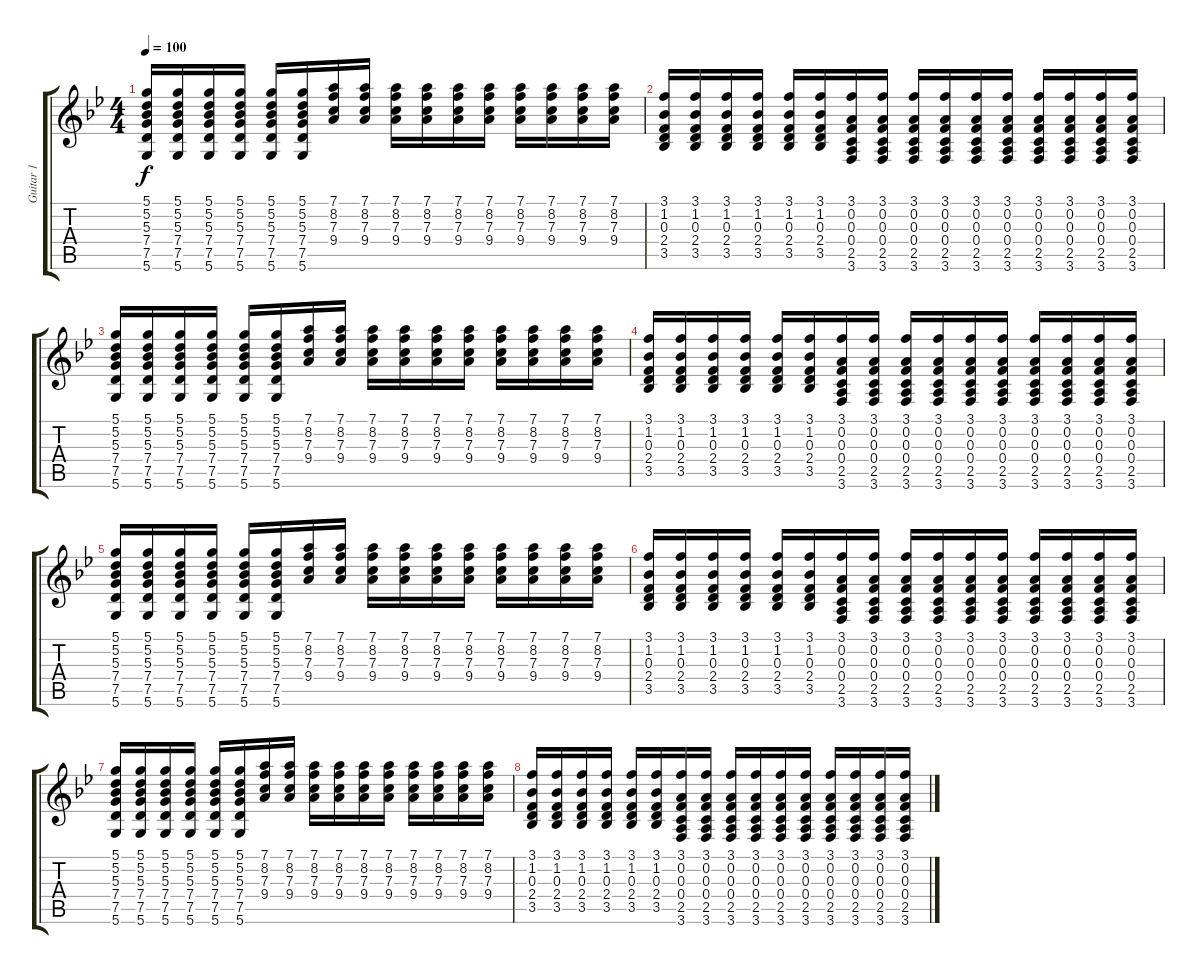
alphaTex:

\track ("Guitar 1" "Guitar 1") {instrument acousticguitarnylon}
\staff {score tabs}
\tuning (D4 A3 F3 C3 G2 D2) {hide}
\ts (4 4)
\tempo 100
\clef g2
\ks bb
(5.1 5.2 5.3 7.4 7.5 5.6).16{dy f} (5.1 5.2 5.3 7.4 7.5 5.6).16 (5.1 5.2 5.3 7.4 7.5 5.6).16 (5.1 5.2 5.3 7.4 7.5 5.6).16 (5.1 5.2 5.3 7.4 7.5 5.6).16 (5.1 5.2 5.3 7.4 7.5 5.6).16 (7.1 8.2 7.3 9.4).16 (7.1 8.2 7.3 9.4).16 (7.1 8.2 7.3 9.4).16 (7.1 8.2 7.3 9.4).16 (7.1 8.2 7.3 9.4).16 (7.1 8.2 7.3 9.4).16 (7.1 8.2 7.3 9.4).16 (7.1 8.2 7.3 9.4).16 (7.1 8.2 7.3 9.4).16 (7.1 8.2 7.3 9.4).16 |
(3.1 1.2 0.3 2.4 3.5).16 (3.1 1.2 0.3 2.4 3.5).16 (3.1 1.2 0.3 2.4 3.5).16 (3.1 1.2 0.3 2.4 3.5).16 (3.1 1.2 0.3 2.4 3.5).16 (3.1 1.2 0.3 2.4 3.5).16 (3.1 0.2 0.3 0.4 2.5 3.6).16 (3.1 0.2 0.3 0.4 2.5 3.6).16 (3.1 0.2 0.3 0.4 2.5 3.6).16 (3.1 0.2 0.3 0.4 2.5 3.6).16 (3.1 0.2 0.3 0.4 2.5 3.6).16 (3.1 0.2 0.3 0.4 2.5 3.6).16 (3.1 0.2 0.3 0.4 2.5 3.6).16 (3.1 0.2 0.3 0.4 2.5 3.6).16 (3.1 0.2 0.3 0.4 2.5 3.6).16 (3.1 0.2 0.3 0.4 2.5 3.6).16 |
(5.1 5.2 5.3 7.4 7.5 5.6).16 (5.1 5.2 5.3 7.4 7.5 5.6).16 (5.1 5.2 5.3 7.4 7.5 5.6).16 (5.1 5.2 5.3 7.4 7.5 5.6).16 (5.1 5.2 5.3 7.4 7.5 5.6).16 (5.1 5.2 5.3 7.4 7.5 5.6).16 (7.1 8.2 7.3 9.4).16 (7.1 8.2 7.3 9.4).16 (7.1 8.2 7.3 9.4).16 (7.1 8.2 7.3 9.4).16 (7.1 8.2 7.3 9.4).16 (7.1 8.2 7.3 9.4).16 (7.1 8.2 7.3 9.4).16 (7.1 8.2 7.3 9.4).16 (7.1 8.2 7.3 9.4).16 (7.1 8.2 7.3 9.4).16 |
(3.1 1.2 0.3 2.4 3.5).16 (3.1 1.2 0.3 2.4 3.5).16 (3.1 1.2 0.3 2.4 3.5).16 (3.1 1.2 0.3 2.4 3.5).16 (3.1 1.2 0.3 2.4 3.5).16 (3.1 1.2 0.3 2.4 3.5).16 (3.1 0.2 0.3 0.4 2.5 3.6).16 (3.1 0.2 0.3 0.4 2.5 3.6).16 (3.1 0.2 0.3 0.4 2.5 3.6).16 (3.1 0.2 0.3 0.4 2.5 3.6).16 (3.1 0.2 0.3 0.4 2.5 3.6).16 (3.1 0.2 0.3 0.4 2.5 3.6).16 (3.1 0.2 0.3 0.4 2.5 3.6).16 (3.1 0.2 0.3 0.4 2.5 3.6).16 (3.1 0.2 0.3 0.4 2.5 3.6).16 (3.1 0.2 0.3 0.4 2.5 3.6).16 |
(5.1 5.2 5.3 7.4 7.5 5.6).16 (5.1 5.2 5.3 7.4 7.5 5.6).16 (5.1 5.2 5.3 7.4 7.5 5.6).16 (5.1 5.2 5.3 7.4 7.5 5.6).16 (5.1 5.2 5.3 7.4 7.5 5.6).16 (5.1 5.2 5.3 7.4 7.5 5.6).16 (7.1 8.2 7.3 9.4).16 (7.1 8.2 7.3 9.4).16 (7.1 8.2 7.3 9.4).16 (7.1 8.2 7.3 9.4).16 (7.1 8.2 7.3 9.4).16 (7.1 8.2 7.3 9.4).16 (7.1 8.2 7.3 9.4).16 (7.1 8.2 7.3 9.4).16 (7.1 8.2 7.3 9.4).16 (7.1 8.2 7.3 9.4).16 |
(3.1 1.2 0.3 2.4 3.5).16 (3.1 1.2 0.3 2.4 3.5).16 (3.1 1.2 0.3 2.4 3.5).16 (3.1 1.2 0.3 2.4 3.5).16 (3.1 1.2 0.3 2.4 3.5).16 (3.1 1.2 0.3 2.4 3.5).16 (3.1 0.2 0.3 0.4 2.5 3.6).16 (3.1 0.2 0.3 0.4 2.5 3.6).16 (3.1 0.2 0.3 0.4 2.5 3.6).16 (3.1 0.2 0.3 0.4 2.5 3.6).16 (3.1 0.2 0.3 0.4 2.5 3.6).16 (3.1 0.2 0.3 0.4 2.5 3.6).16 (3.1 0.2 0.3 0.4 2.5 3.6).16 (3.1 0.2 0.3 0.4 2.5 3.6).16 (3.1 0.2 0.3 0.4 2.5 3.6).16 (3.1 0.2 0.3 0.4 2.5 3.6).16 |
(5.1 5.2 5.3 7.4 7.5 5.6).16 (5.1 5.2 5.3 7.4 7.5 5.6).16 (5.1 5.2 5.3 7.4 7.5 5.6).16 (5.1 5.2 5.3 7.4 7.5 5.6).16 (5.1 5.2 5.3 7.4 7.5 5.6).16 (5.1 5.2 5.3 7.4 7.5 5.6).16 (7.1 8.2 7.3 9.4).16 (7.1 8.2 7.3 9.4).16 (7.1 8.2 7.3 9.4).16 (7.1 8.2 7.3 9.4).16 (7.1 8.2 7.3 9.4).16 (7.1 8.2 7.3 9.4).16 (7.1 8.2 7.3 9.4).16 (7.1 8.2 7.3 9.4).16 (7.1 8.2 7.3 9.4).16 (7.1 8.2 7.3 9.4).16 |
(3.1 1.2 0.3 2.4 3.5).16 (3.1 1.2 0.3 2.4 3.5).16 (3.1 1.2 0.3 2.4 3.5).16 (3.1 1.2 0.3 2.4 3.5).16 (3.1 1.2 0.3 2.4 3.5).16 (3.1 1.2 0.3 2.4 3.5).16 (3.1 0.2 0.3 0.4 2.5 3.6).16 (3.1 0.2 0.3 0.4 2.5 3.6).16 (3.1 0.2 0.3 0.4 2.5 3.6).16 (3.1 0.2 0.3 0.4 2.5 3.6).16 (3.1 0.2 0.3 0.4 2.5 3.6).16 (3.1 0.2 0.3 0.4 2.5 3.6).16 (3.1 0.2 0.3 0.4 2.5 3.6).16 (3.1 0.2 0.3 0.4 2.5 3.6).16 (3.1 0.2 0.3 0.4 2.5 3.6).16 (3.1 0.2 0.3 0.4 2.5 3.6).16
